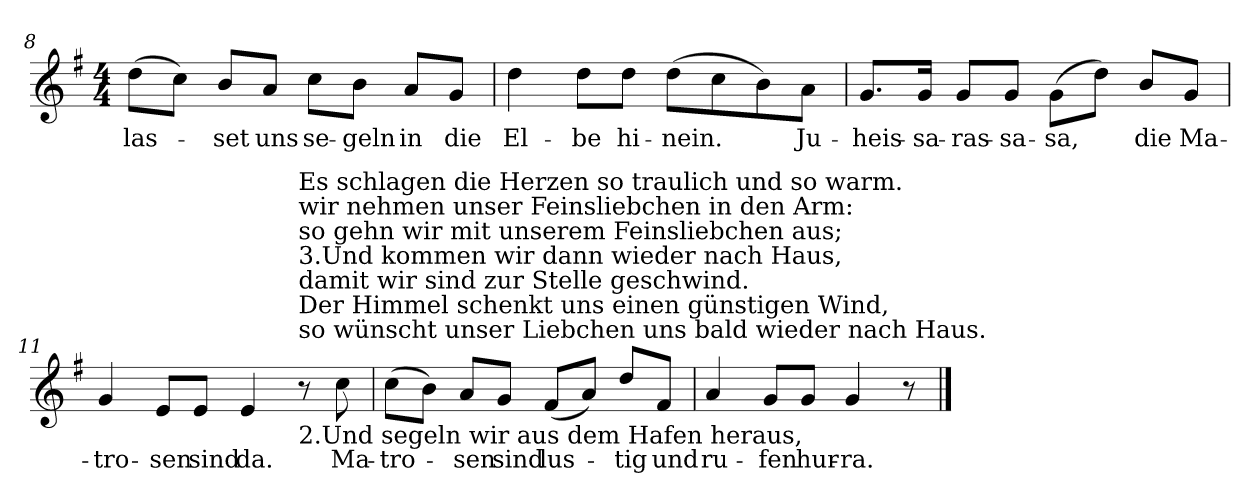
**kern	**text
*part1	*part1
*staff1	*staff1
!!LO:LB:g=z
*clefG2	*
*k[f#]	*
*G:	*
*M4/4	*
=8	=8
!	!LO:LY:b:color=#000000
(8ddi\L	las-
8cci\J)	.
!	!LO:LY:b:color=#000000
8bi/L	-set
!	!LO:LY:b:color=#000000
8ai/J	uns
!	!LO:LY:b:color=#000000
8cci\L	se-
!	!LO:LY:b:color=#000000
8bi\J	-geln
!	!LO:LY:b:color=#000000
8ai/L	in
!	!LO:LY:b:color=#000000
8gi/J	die
=9	=9
!	!LO:LY:b:color=#000000
4ddi\	El-
!	!LO:LY:b:color=#000000
8ddi\L	-be
!	!LO:LY:b:color=#000000
8ddi\J	hi-
!	!LO:LY:b:color=#000000
(8ddi\L	-nein.
8cci\	.
8bi\)	.
!	!LO:LY:b:color=#000000
8ai\J	Ju-
=10	=10
!	!LO:LY:b:color=#000000
8.gi/L	-heis-
!	!LO:LY:b:color=#000000
16gi/Jk	-sa-
!	!LO:LY:b:color=#000000
8gi/L	-ras-
!	!LO:LY:b:color=#000000
8gi/J	-sa-
!	!LO:LY:b:color=#000000
(8gi\L	-sa,
8ddi\J)	.
!	!LO:LY:b:color=#000000
8bi/L	die
!	!LO:LY:b:color=#000000
8gi/J	Ma-
!!LO:LB:g=z
=11	=11
!	!LO:LY:b:color=#000000
4gi/	-tro-
!	!LO:LY:b:color=#000000
8ei/L	-sen
!	!LO:LY:b:color=#000000
8ei/J	sind
!	!LO:LY:b:color=#000000
4ei/	da.
!LO:TX:b:t=2.Und segeln wir aus dem Hafen heraus,	!
!LO:TX:t=so wünscht unser Liebchen uns bald wieder nach Haus.	!
!LO:TX:t=Der Himmel schenkt uns einen günstigen Wind,	!
!LO:TX:t=damit wir sind zur Stelle geschwind.	!
!LO:TX:t=3.Und kommen wir dann wieder nach Haus,	!
!LO:TX:t=so gehn wir mit unserem Feinsliebchen aus;	!
!LO:TX:t=wir nehmen unser Feinsliebchen in den Arm&colon;	!
!LO:TX:t=Es schlagen die Herzen so traulich und so warm.	!
8r	.
!	!LO:LY:b:color=#000000
8cci\	Ma-
=12	=12
!	!LO:LY:b:color=#000000
(8cci\L	-tro-
8bi\J)	.
!	!LO:LY:b:color=#000000
8ai/L	-sen
!	!LO:LY:b:color=#000000
8gi/J	sind
!	!LO:LY:b:color=#000000
(8f#i/L	lus-
8ai/J)	.
!	!LO:LY:b:color=#000000
8ddi/L	-tig
!	!LO:LY:b:color=#000000
8f#i/J	und
=13	=13
!	!LO:LY:b:color=#000000
4ai/	ru-
!	!LO:LY:b:color=#000000
8gi/L	-fen
!	!LO:LY:b:color=#000000
8gi/J	hur-
!	!LO:LY:b:color=#000000
4gi/	-ra.
8r	.
==	==
*-	*-
